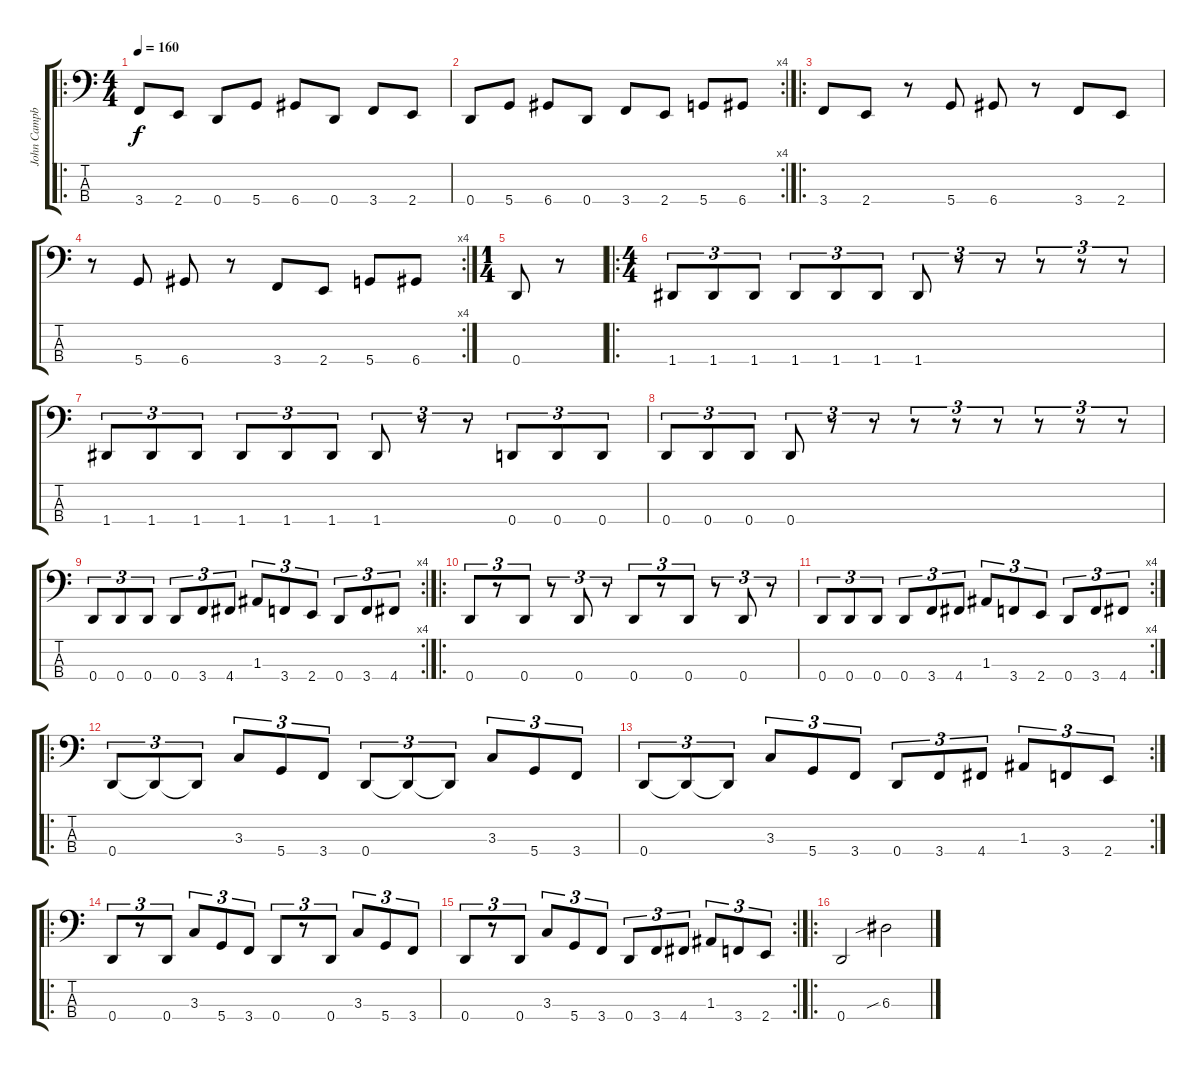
\track ("John Campbell" "John Campb") {instrument electricbasspick}
\staff {score tabs}
\tuning (G2 D2 A1 D1) {hide}
\ro
\ts (4 4)
\tempo 160
\clef f4
\ks c
3.4.8{dy f instrument electricbasspick} 2.4.8 0.4.8 5.4.8 6.4.8 0.4.8 3.4.8 2.4.8 |
\rc 4
0.4.8 5.4.8 6.4.8 0.4.8 3.4.8 2.4.8 5.4.8 6.4.8 |
\ro
3.4.8 2.4.8 r.8 5.4.8 6.4.8 r.8 3.4.8 2.4.8 |
\rc 4
r.8 5.4.8 6.4.8 r.8 3.4.8 2.4.8 5.4.8 6.4.8 |
\ts (1 4)
0.4.8 r.8 |
\ro
\ts (4 4)
1.4.8{tu (3 2)} 1.4.8{tu (3 2)} 1.4.8{tu (3 2)} 1.4.8{tu (3 2)} 1.4.8{tu (3 2)} 1.4.8{tu (3 2)} 1.4.8{tu (3 2)} r.8{tu (3 2)} r.8{tu (3 2)} r.8{tu (3 2)} r.8{tu (3 2)} r.8{tu (3 2)} |
1.4.8{tu (3 2)} 1.4.8{tu (3 2)} 1.4.8{tu (3 2)} 1.4.8{tu (3 2)} 1.4.8{tu (3 2)} 1.4.8{tu (3 2)} 1.4.8{tu (3 2)} r.8{tu (3 2)} r.8{tu (3 2)} 0.4.8{tu (3 2)} 0.4.8{tu (3 2)} 0.4.8{tu (3 2)} |
0.4.8{tu (3 2)} 0.4.8{tu (3 2)} 0.4.8{tu (3 2)} 0.4.8{tu (3 2)} r.8{tu (3 2)} r.8{tu (3 2)} r.8{tu (3 2)} r.8{tu (3 2)} r.8{tu (3 2)} r.8{tu (3 2)} r.8{tu (3 2)} r.8{tu (3 2)} |
\rc 4
0.4.8{tu (3 2)} 0.4.8{tu (3 2)} 0.4.8{tu (3 2)} 0.4.8{tu (3 2)} 3.4.8{tu (3 2)} 4.4.8{tu (3 2)} 1.3.8{tu (3 2)} 3.4.8{tu (3 2)} 2.4.8{tu (3 2)} 0.4.8{tu (3 2)} 3.4.8{tu (3 2)} 4.4.8{tu (3 2)} |
\ro
0.4.8{tu (3 2)} r.8{tu (3 2)} 0.4.8{tu (3 2)} r.8{tu (3 2)} 0.4.8{tu (3 2)} r.8{tu (3 2)} 0.4.8{tu (3 2)} r.8{tu (3 2)} 0.4.8{tu (3 2)} r.8{tu (3 2)} 0.4.8{tu (3 2)} r.8{tu (3 2)} |
\rc 4
0.4.8{tu (3 2)} 0.4.8{tu (3 2)} 0.4.8{tu (3 2)} 0.4.8{tu (3 2)} 3.4.8{tu (3 2)} 4.4.8{tu (3 2)} 1.3.8{tu (3 2)} 3.4.8{tu (3 2)} 2.4.8{tu (3 2)} 0.4.8{tu (3 2)} 3.4.8{tu (3 2)} 4.4.8{tu (3 2)} |
\ro
0.4.8{tu (3 2)} 0.4{t}.8{tu (3 2)} 0.4{t}.8{tu (3 2)} 3.3.8{tu (3 2)} 5.4.8{tu (3 2)} 3.4.8{tu (3 2)} 0.4.8{tu (3 2)} 0.4{t}.8{tu (3 2)} 0.4{t}.8{tu (3 2)} 3.3.8{tu (3 2)} 5.4.8{tu (3 2)} 3.4.8{tu (3 2)} |
\rc 2
0.4.8{tu (3 2)} 0.4{t}.8{tu (3 2)} 0.4{t}.8{tu (3 2)} 3.3.8{tu (3 2)} 5.4.8{tu (3 2)} 3.4.8{tu (3 2)} 0.4.8{tu (3 2)} 3.4.8{tu (3 2)} 4.4.8{tu (3 2)} 1.3.8{tu (3 2)} 3.4.8{tu (3 2)} 2.4.8{tu (3 2)} |
\ro
0.4.8{tu (3 2)} r.8{tu (3 2)} 0.4.8{tu (3 2)} 3.3.8{tu (3 2)} 5.4.8{tu (3 2)} 3.4.8{tu (3 2)} 0.4.8{tu (3 2)} r.8{tu (3 2)} 0.4.8{tu (3 2)} 3.3.8{tu (3 2)} 5.4.8{tu (3 2)} 3.4.8{tu (3 2)} |
\rc 2
0.4.8{tu (3 2)} r.8{tu (3 2)} 0.4.8{tu (3 2)} 3.3.8{tu (3 2)} 5.4.8{tu (3 2)} 3.4.8{tu (3 2)} 0.4.8{tu (3 2)} 3.4.8{tu (3 2)} 4.4.8{tu (3 2)} 1.3.8{tu (3 2)} 3.4.8{tu (3 2)} 2.4.8{tu (3 2)} |
\ro
0.4.2 6.3{sib}.2
